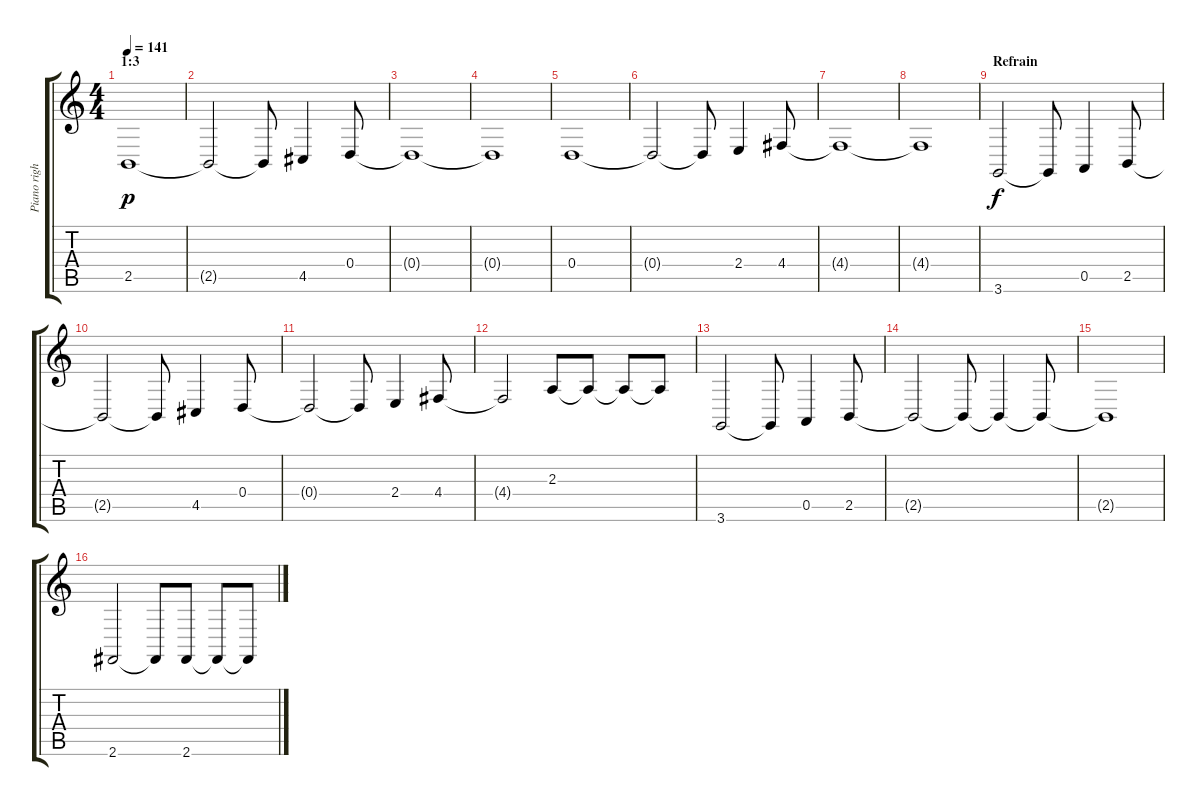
\track ("Piano right Hand" "Piano righ") {instrument acousticgrandpiano}
\staff {score tabs}
\tuning (E4 B3 G3 D3 A2 E2) {hide}
\ts (4 4)
\section ("" "1:3")
\tempo 141
\clef g2
\ks c
2.5.1{dy p} |
2.5{t}.2 2.5{t}.8 4.5.4 0.4.8 |
0.4{t}.1 |
0.4{t}.1 |
0.4.1 |
0.4{t}.2 0.4{t}.8 2.4.4 4.4.8 |
4.4{t}.1 |
4.4{t}.1 |
\section ("" "Refrain")
3.6.2{dy f} 3.6{t}.8 0.5.4 2.5.8 |
2.5{t}.2 2.5{t}.8 4.5.4 0.4.8 |
0.4{t}.2 0.4{t}.8 2.4.4 4.4.8 |
4.4{t}.2 2.3.8 2.3{t}.8 2.3{t}.8 2.3{t}.8 |
3.6.2 3.6{t}.8 0.5.4 2.5.8 |
2.5{t}.2 2.5{t}.8 2.5{t}.4 2.5{t}.8 |
2.5{t}.1 |
2.6.2 2.6{t}.8 2.6.8 2.6{t}.8 2.6{t}.8
